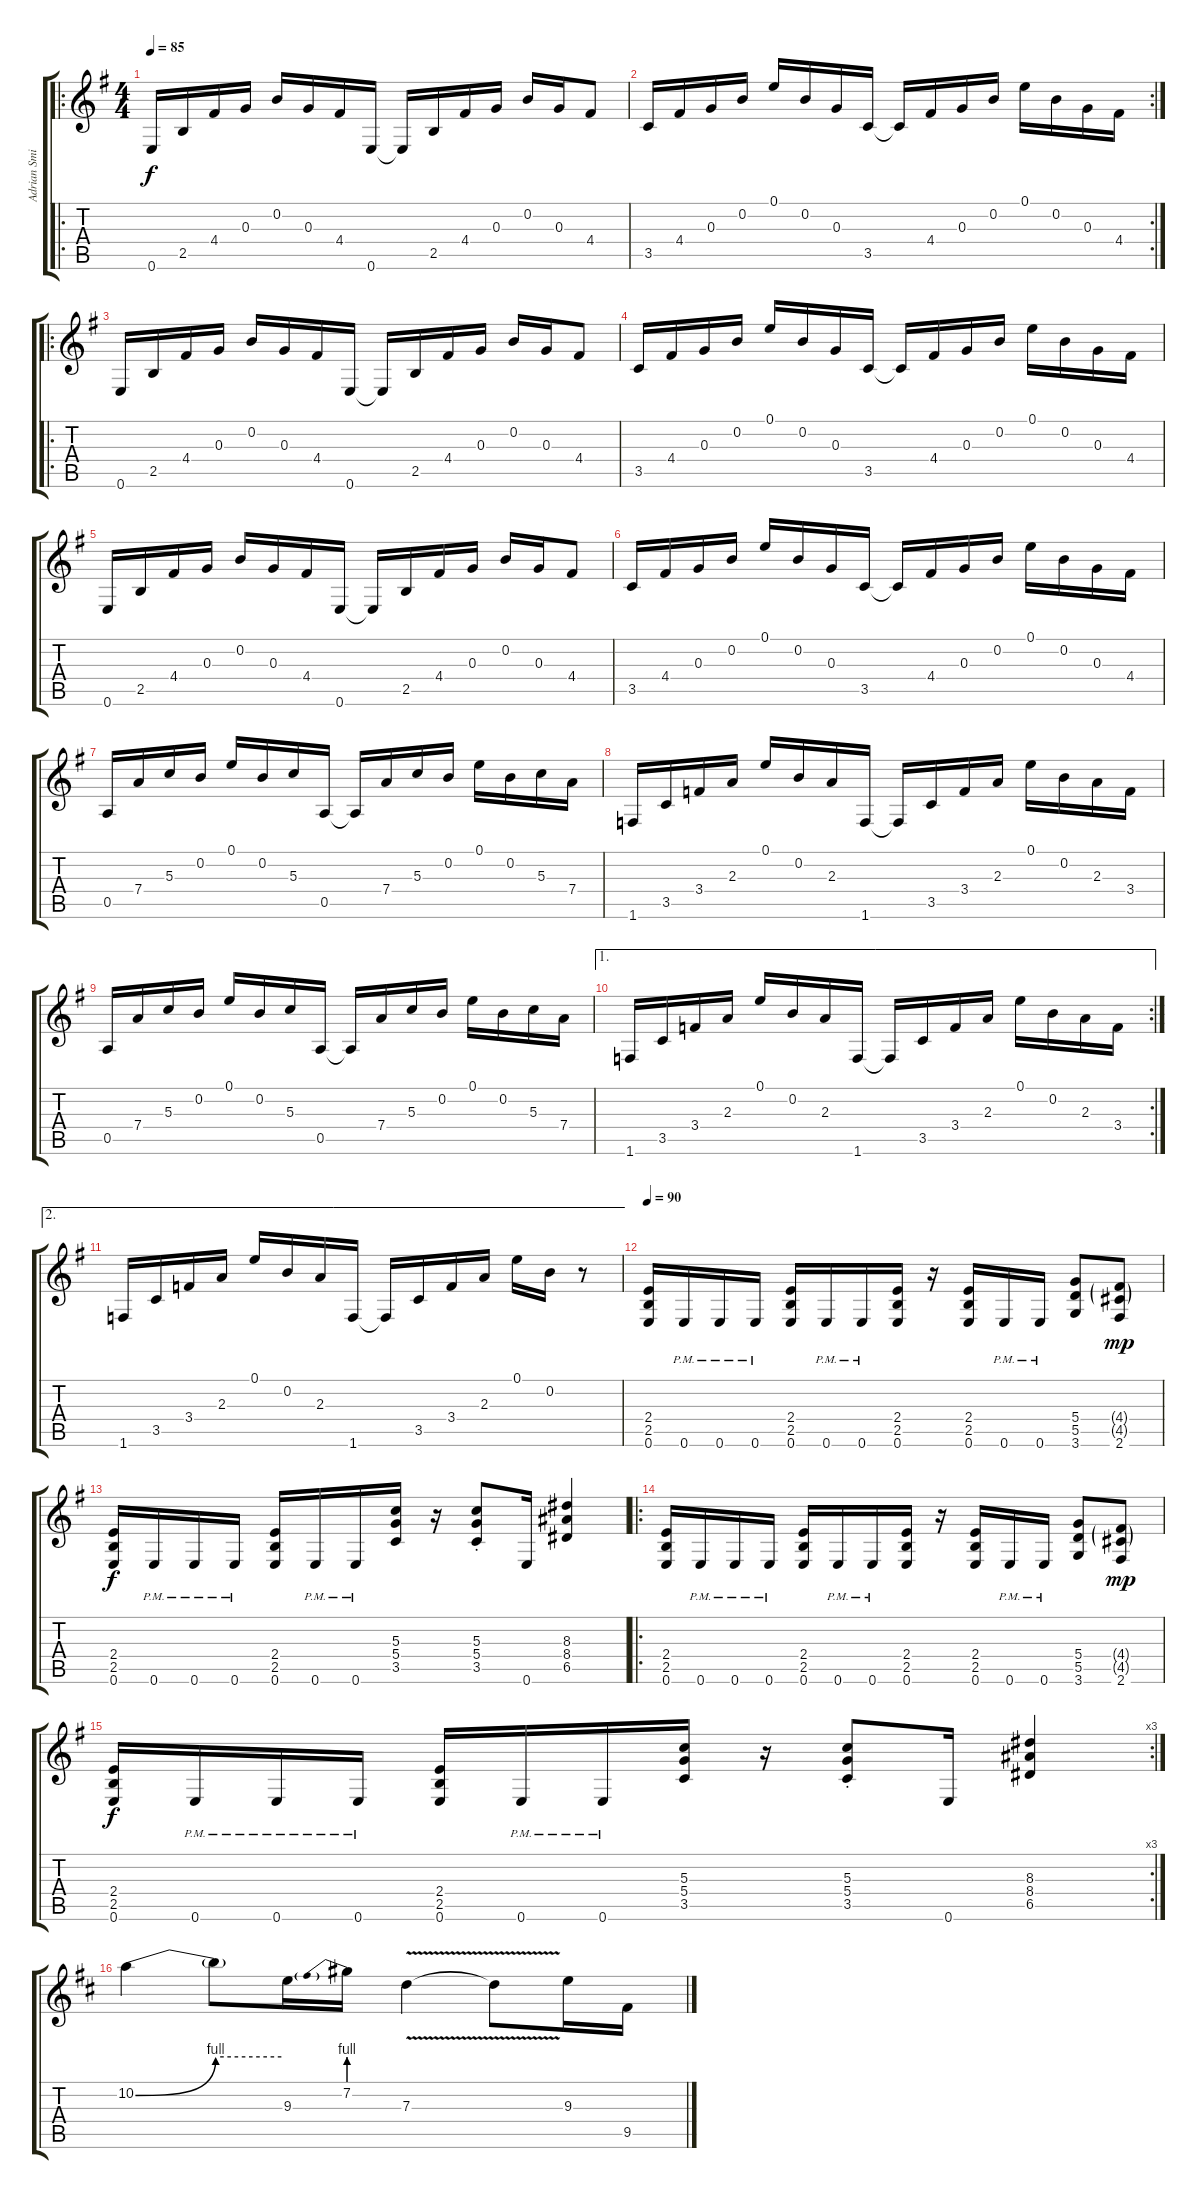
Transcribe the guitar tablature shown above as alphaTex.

\track ("Adrian Smith" "Adrian Smi") {instrument acousticguitarnylon}
\staff {score tabs}
\tuning (E4 B3 G3 D3 A2 E2) {hide}
\ro
\ts (4 4)
\tempo 85
\clef g2
\ks g
0.6.16{dy f instrument acousticguitarnylon} 2.5.16 4.4.16 0.3.16 0.2.16 0.3.16 4.4.16 0.6.16 0.6{t}.16 2.5.16 4.4.16 0.3.16 0.2.16 0.3.16 4.4.8 |
\rc 2
3.5.16 4.4.16 0.3.16 0.2.16 0.1.16 0.2.16 0.3.16 3.5.16 3.5{t}.16 4.4.16 0.3.16 0.2.16 0.1.16 0.2.16 0.3.16 4.4.16 |
\ro
0.6.16 2.5.16 4.4.16 0.3.16 0.2.16 0.3.16 4.4.16 0.6.16 0.6{t}.16 2.5.16 4.4.16 0.3.16 0.2.16 0.3.16 4.4.8 |
3.5.16 4.4.16 0.3.16 0.2.16 0.1.16 0.2.16 0.3.16 3.5.16 3.5{t}.16 4.4.16 0.3.16 0.2.16 0.1.16 0.2.16 0.3.16 4.4.16 |
0.6.16 2.5.16 4.4.16 0.3.16 0.2.16 0.3.16 4.4.16 0.6.16 0.6{t}.16 2.5.16 4.4.16 0.3.16 0.2.16 0.3.16 4.4.8 |
3.5.16 4.4.16 0.3.16 0.2.16 0.1.16 0.2.16 0.3.16 3.5.16 3.5{t}.16 4.4.16 0.3.16 0.2.16 0.1.16 0.2.16 0.3.16 4.4.16 |
0.5.16 7.4.16 5.3.16 0.2.16 0.1.16 0.2.16 5.3.16 0.5.16 0.5{t}.16 7.4.16 5.3.16 0.2.16 0.1.16 0.2.16 5.3.16 7.4.16 |
1.6.16 3.5.16 3.4.16 2.3.16 0.1.16 0.2.16 2.3.16 1.6.16 1.6{t}.16 3.5.16 3.4.16 2.3.16 0.1.16 0.2.16 2.3.16 3.4.16 |
0.5.16 7.4.16 5.3.16 0.2.16 0.1.16 0.2.16 5.3.16 0.5.16 0.5{t}.16 7.4.16 5.3.16 0.2.16 0.1.16 0.2.16 5.3.16 7.4.16 |
\ae 1
\rc 2
1.6.16 3.5.16 3.4.16 2.3.16 0.1.16 0.2.16 2.3.16 1.6.16 1.6{t}.16 3.5.16 3.4.16 2.3.16 0.1.16 0.2.16 2.3.16 3.4.16 |
\ae 2
1.6.16 3.5.16 3.4.16 2.3.16 0.1.16 0.2.16 2.3.16 1.6.16 1.6{t}.16 3.5.16 3.4.16 2.3.16 0.1.16 0.2.16 r.8 |
\tempo 90
(2.4 2.5 0.6).16{instrument distortionguitar} 0.6{pm}.16 0.6{pm}.16 0.6{pm}.16 (2.4 2.5 0.6).16 0.6{pm}.16 0.6{pm}.16 (2.4 2.5 0.6).16 r.16 (2.4 2.5 0.6).16 0.6{pm}.16 0.6{pm}.16 (5.4 5.5 3.6).8 (4.4{g} 4.5{g} 2.6).8{dy mp} |
(2.4 2.5 0.6).16{dy f} 0.6{pm}.16 0.6{pm}.16 0.6{pm}.16 (2.4 2.5 0.6).16 0.6{pm}.16 0.6{pm}.16 (5.3 5.4 3.5).16 r.16 (5.3{st} 5.4{st} 3.5{st}).8 0.6.16 (8.3 8.4 6.5).4 |
\ro
(2.4 2.5 0.6).16 0.6{pm}.16 0.6{pm}.16 0.6{pm}.16 (2.4 2.5 0.6).16 0.6{pm}.16 0.6{pm}.16 (2.4 2.5 0.6).16 r.16 (2.4 2.5 0.6).16 0.6{pm}.16 0.6{pm}.16 (5.4 5.5 3.6).8 (4.4{g} 4.5{g} 2.6).8{dy mp} |
\rc 3
(2.4 2.5 0.6).16{dy f} 0.6{pm}.16 0.6{pm}.16 0.6{pm}.16 (2.4 2.5 0.6).16 0.6{pm}.16 0.6{pm}.16 (5.3 5.4 3.5).16 r.16 (5.3{st} 5.4{st} 3.5{st}).8 0.6.16 (8.3 8.4 6.5).4 |
\ks d
10.2{be (bend 0 0 60 4)}.4{volume 16 instrument overdrivenguitar} 10.2{be (hold 0 4 60 4) t}.8 9.3.16 7.2{be (prebend 0 4 60 4)}.16 7.3{v}.4 7.3{v t}.8 9.3.16 9.5.16
